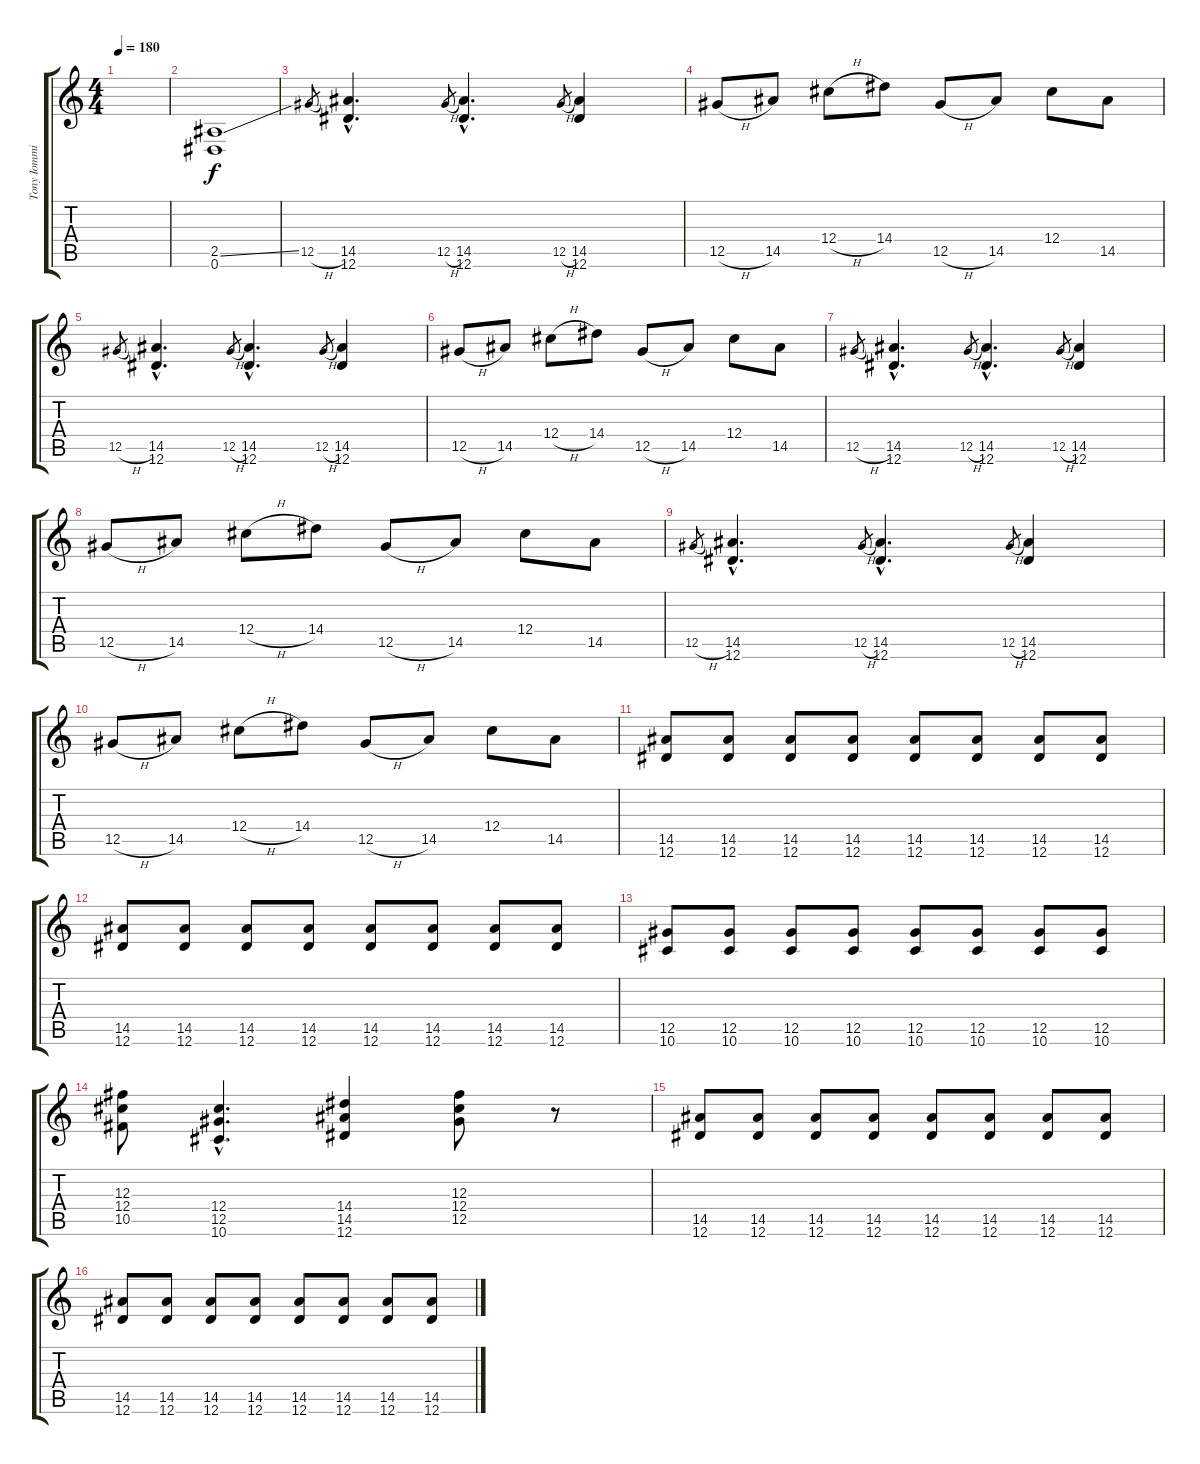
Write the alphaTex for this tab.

\track ("Tony Iommi" "Tony Iommi") {instrument overdrivenguitar}
\staff {score tabs}
\tuning (Eb4 Bb3 Gb3 Db3 Ab2 Eb2) {hide}
\ts (4 4)
\tempo 180
\clef g2
\ks c
|
(2.5{ss} 0.6).1 |
12.5{h}.8{gr} (14.5{hac} 12.6{hac}).4{d} 12.5{h}.8{gr} (14.5{hac} 12.6{hac}).4{d} 12.5{h}.8{gr} (14.5 12.6).4 |
12.5{h}.8 14.5.8 12.4{h}.8 14.4.8 12.5{h}.8 14.5.8 12.4.8 14.5.8 |
12.5{h}.8{gr} (14.5{hac} 12.6{hac}).4{d} 12.5{h}.8{gr} (14.5{hac} 12.6{hac}).4{d} 12.5{h}.8{gr} (14.5 12.6).4 |
12.5{h}.8 14.5.8 12.4{h}.8 14.4.8 12.5{h}.8 14.5.8 12.4.8 14.5.8 |
12.5{h}.8{gr} (14.5{hac} 12.6{hac}).4{d} 12.5{h}.8{gr} (14.5{hac} 12.6{hac}).4{d} 12.5{h}.8{gr} (14.5 12.6).4 |
12.5{h}.8 14.5.8 12.4{h}.8 14.4.8 12.5{h}.8 14.5.8 12.4.8 14.5.8 |
12.5{h}.8{gr} (14.5{hac} 12.6{hac}).4{d} 12.5{h}.8{gr} (14.5{hac} 12.6{hac}).4{d} 12.5{h}.8{gr} (14.5 12.6).4 |
12.5{h}.8 14.5.8 12.4{h}.8 14.4.8 12.5{h}.8 14.5.8 12.4.8 14.5.8 |
(14.5 12.6).8{instrument electricguitarmuted} (14.5 12.6).8 (14.5 12.6).8 (14.5 12.6).8 (14.5 12.6).8 (14.5 12.6).8 (14.5 12.6).8 (14.5 12.6).8 |
(14.5 12.6).8 (14.5 12.6).8 (14.5 12.6).8 (14.5 12.6).8 (14.5 12.6).8 (14.5 12.6).8 (14.5 12.6).8 (14.5 12.6).8 |
(12.5 10.6).8 (12.5 10.6).8 (12.5 10.6).8 (12.5 10.6).8 (12.5 10.6).8 (12.5 10.6).8 (12.5 10.6).8 (12.5 10.6).8 |
(12.3 12.4 10.5).8{instrument overdrivenguitar} (12.4{hac} 12.5{hac} 10.6{hac}).4{d} (14.4 14.5 12.6).4 (12.3 12.4 12.5).8 r.8 |
(14.5 12.6).8{instrument electricguitarmuted} (14.5 12.6).8 (14.5 12.6).8 (14.5 12.6).8 (14.5 12.6).8 (14.5 12.6).8 (14.5 12.6).8 (14.5 12.6).8 |
(14.5 12.6).8 (14.5 12.6).8 (14.5 12.6).8 (14.5 12.6).8 (14.5 12.6).8 (14.5 12.6).8 (14.5 12.6).8 (14.5 12.6).8
